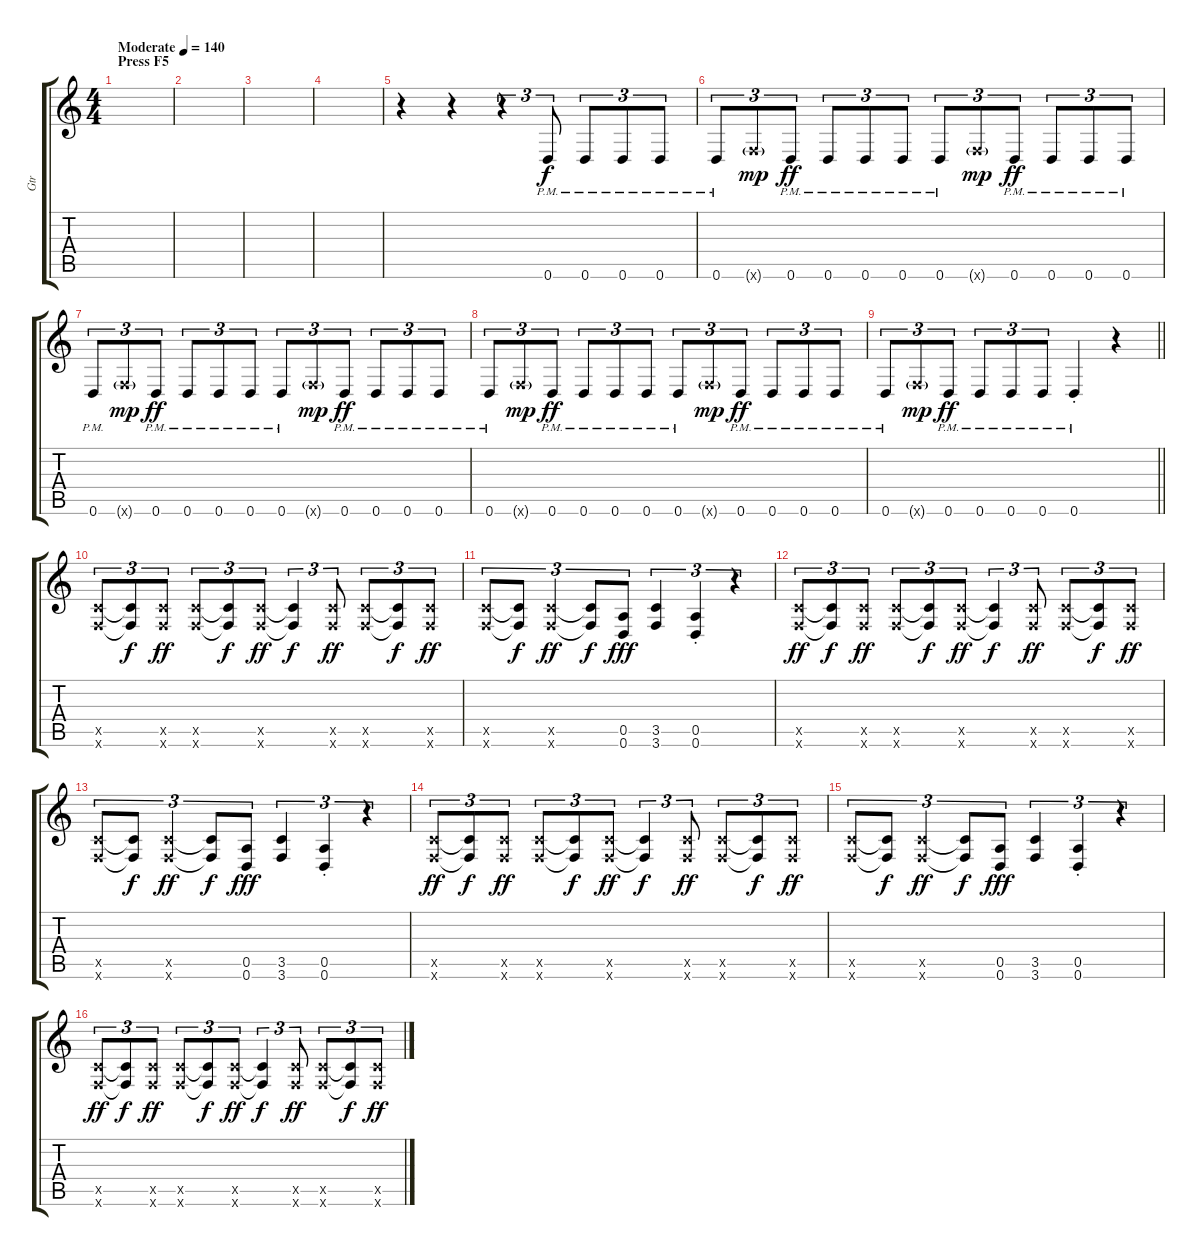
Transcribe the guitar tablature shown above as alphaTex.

\track ("Gtr" "Gtr") {instrument distortionguitar}
\staff {score tabs}
\tuning (E4 B3 G3 D3 A2 D2) {hide}
\ts (4 4)
\section ("" "Press F5")
\tempo (140 "Moderate")
\clef g2
\ks c
|
|
|
|
r.4 r.4 r.4{tu (3 2)} 0.6{pm}.8{tu (3 2)} 0.6{pm}.8{tu (3 2)} 0.6{pm}.8{tu (3 2)} 0.6{pm}.8{tu (3 2)} |
0.6{pm}.8{tu (3 2)} 3.6{g x}.8{tu (3 2) dy mp} 0.6{pm}.8{tu (3 2) dy ff} 0.6{pm}.8{tu (3 2)} 0.6{pm}.8{tu (3 2)} 0.6{pm}.8{tu (3 2)} 0.6{pm}.8{tu (3 2)} 3.6{g x}.8{tu (3 2) dy mp} 0.6{pm}.8{tu (3 2) dy ff} 0.6{pm}.8{tu (3 2)} 0.6{pm}.8{tu (3 2)} 0.6{pm}.8{tu (3 2)} |
0.6{pm}.8{tu (3 2)} 3.6{g x}.8{tu (3 2) dy mp} 0.6{pm}.8{tu (3 2) dy ff} 0.6{pm}.8{tu (3 2)} 0.6{pm}.8{tu (3 2)} 0.6{pm}.8{tu (3 2)} 0.6{pm}.8{tu (3 2)} 3.6{g x}.8{tu (3 2) dy mp} 0.6{pm}.8{tu (3 2) dy ff} 0.6{pm}.8{tu (3 2)} 0.6{pm}.8{tu (3 2)} 0.6{pm}.8{tu (3 2)} |
0.6{pm}.8{tu (3 2)} 3.6{g x}.8{tu (3 2) dy mp} 0.6{pm}.8{tu (3 2) dy ff} 0.6{pm}.8{tu (3 2)} 0.6{pm}.8{tu (3 2)} 0.6{pm}.8{tu (3 2)} 0.6{pm}.8{tu (3 2)} 3.6{g x}.8{tu (3 2) dy mp} 0.6{pm}.8{tu (3 2) dy ff} 0.6{pm}.8{tu (3 2)} 0.6{pm}.8{tu (3 2)} 0.6{pm}.8{tu (3 2)} |
\barLineRight lightlight
0.6{pm}.8{tu (3 2)} 3.6{g x}.8{tu (3 2) dy mp} 0.6{pm}.8{tu (3 2) dy ff} 0.6{pm}.8{tu (3 2)} 0.6{pm}.8{tu (3 2)} 0.6{pm}.8{tu (3 2)} 0.6{pm st}.4 r.4 |
(3.5{x} 3.6{x}).8{tu (3 2)} (3.5{t} 3.6{t}).8{tu (3 2) dy f} (3.5{x} 3.6{x}).8{tu (3 2) dy ff} (3.5{x} 3.6{x}).8{tu (3 2)} (3.5{t} 3.6{t}).8{tu (3 2) dy f} (3.5{x} 3.6{x}).8{tu (3 2) dy ff} (3.5{t} 3.6{t}).4{tu (3 2) dy f} (3.5{x} 3.6{x}).8{tu (3 2) dy ff} (3.5{x} 3.6{x}).8{tu (3 2)} (3.5{t} 3.6{t}).8{tu (3 2) dy f} (3.5{x} 3.6{x}).8{tu (3 2) dy ff} |
(3.5{x} 3.6{x}).8{tu (3 2)} (3.5{t} 3.6{t}).8{tu (3 2) dy f} (3.5{x} 3.6{x}).4{tu (3 2) dy ff} (3.5{t} 3.6{t}).8{tu (3 2) dy f} (0.5 0.6).8{tu (3 2) dy fff} (3.5 3.6).4{tu (3 2)} (0.5{st} 0.6{st}).4{tu (3 2)} r.4{tu (3 2)} |
(3.5{x} 3.6{x}).8{tu (3 2) dy ff} (3.5{t} 3.6{t}).8{tu (3 2) dy f} (3.5{x} 3.6{x}).8{tu (3 2) dy ff} (3.5{x} 3.6{x}).8{tu (3 2)} (3.5{t} 3.6{t}).8{tu (3 2) dy f} (3.5{x} 3.6{x}).8{tu (3 2) dy ff} (3.5{t} 3.6{t}).4{tu (3 2) dy f} (3.5{x} 3.6{x}).8{tu (3 2) dy ff} (3.5{x} 3.6{x}).8{tu (3 2)} (3.5{t} 3.6{t}).8{tu (3 2) dy f} (3.5{x} 3.6{x}).8{tu (3 2) dy ff} |
(3.5{x} 3.6{x}).8{tu (3 2)} (3.5{t} 3.6{t}).8{tu (3 2) dy f} (3.5{x} 3.6{x}).4{tu (3 2) dy ff} (3.5{t} 3.6{t}).8{tu (3 2) dy f} (0.5 0.6).8{tu (3 2) dy fff} (3.5 3.6).4{tu (3 2)} (0.5{st} 0.6{st}).4{tu (3 2)} r.4{tu (3 2)} |
(3.5{x} 3.6{x}).8{tu (3 2) dy ff} (3.5{t} 3.6{t}).8{tu (3 2) dy f} (3.5{x} 3.6{x}).8{tu (3 2) dy ff} (3.5{x} 3.6{x}).8{tu (3 2)} (3.5{t} 3.6{t}).8{tu (3 2) dy f} (3.5{x} 3.6{x}).8{tu (3 2) dy ff} (3.5{t} 3.6{t}).4{tu (3 2) dy f} (3.5{x} 3.6{x}).8{tu (3 2) dy ff} (3.5{x} 3.6{x}).8{tu (3 2)} (3.5{t} 3.6{t}).8{tu (3 2) dy f} (3.5{x} 3.6{x}).8{tu (3 2) dy ff} |
(3.5{x} 3.6{x}).8{tu (3 2)} (3.5{t} 3.6{t}).8{tu (3 2) dy f} (3.5{x} 3.6{x}).4{tu (3 2) dy ff} (3.5{t} 3.6{t}).8{tu (3 2) dy f} (0.5 0.6).8{tu (3 2) dy fff} (3.5 3.6).4{tu (3 2)} (0.5{st} 0.6{st}).4{tu (3 2)} r.4{tu (3 2)} |
(3.5{x} 3.6{x}).8{tu (3 2) dy ff} (3.5{t} 3.6{t}).8{tu (3 2) dy f} (3.5{x} 3.6{x}).8{tu (3 2) dy ff} (3.5{x} 3.6{x}).8{tu (3 2)} (3.5{t} 3.6{t}).8{tu (3 2) dy f} (3.5{x} 3.6{x}).8{tu (3 2) dy ff} (3.5{t} 3.6{t}).4{tu (3 2) dy f} (3.5{x} 3.6{x}).8{tu (3 2) dy ff} (3.5{x} 3.6{x}).8{tu (3 2)} (3.5{t} 3.6{t}).8{tu (3 2) dy f} (3.5{x} 3.6{x}).8{tu (3 2) dy ff}
